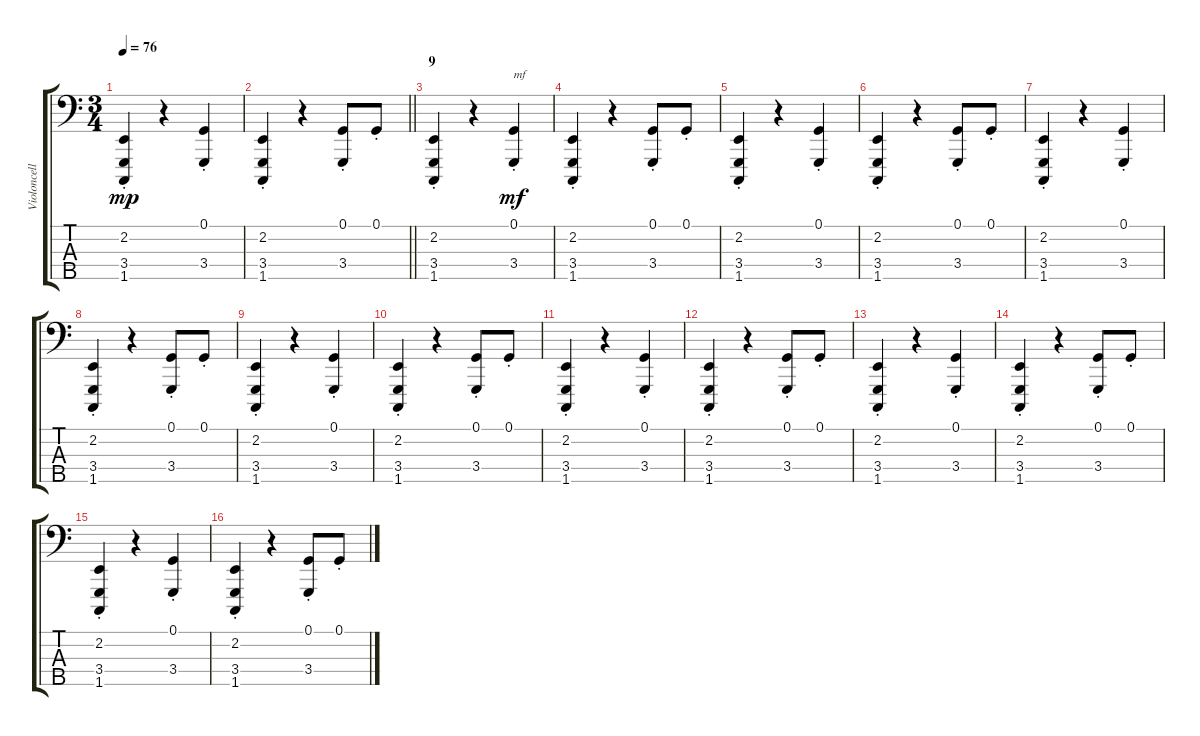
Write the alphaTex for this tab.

\track ("Violoncelles" "Violoncell") {instrument cello}
\staff {score tabs}
\tuning (G2 D2 A1 E1 B0) {hide}
\ts (3 4)
\tempo 76
\clef f4
\ks c
(2.2{st} 3.4{st} 1.5{st}).4{dy mp} r.4 (0.1{st} 3.4{st}).4 |
\barLineRight lightlight
(2.2{st} 3.4{st} 1.5{st}).4 r.4 (0.1{st} 3.4{st}).8 0.1{st}.8 |
\section ("" "9")
(2.2{st} 3.4{st} 1.5{st}).4 r.4 (0.1{st} 3.4{st}).4{txt "mf" dy mf} |
(2.2{st} 3.4{st} 1.5{st}).4 r.4 (0.1{st} 3.4{st}).8 0.1{st}.8 |
(2.2{st} 3.4{st} 1.5{st}).4 r.4 (0.1{st} 3.4{st}).4 |
(2.2{st} 3.4{st} 1.5{st}).4 r.4 (0.1{st} 3.4{st}).8 0.1{st}.8 |
(2.2{st} 3.4{st} 1.5{st}).4 r.4 (0.1{st} 3.4{st}).4 |
(2.2{st} 3.4{st} 1.5{st}).4 r.4 (0.1{st} 3.4{st}).8 0.1{st}.8 |
(2.2{st} 3.4{st} 1.5{st}).4 r.4 (0.1{st} 3.4{st}).4 |
(2.2{st} 3.4{st} 1.5{st}).4 r.4 (0.1{st} 3.4{st}).8 0.1{st}.8 |
(2.2{st} 3.4{st} 1.5{st}).4 r.4 (0.1{st} 3.4{st}).4 |
(2.2{st} 3.4{st} 1.5{st}).4 r.4 (0.1{st} 3.4{st}).8 0.1{st}.8 |
(2.2{st} 3.4{st} 1.5{st}).4 r.4 (0.1{st} 3.4{st}).4 |
(2.2{st} 3.4{st} 1.5{st}).4 r.4 (0.1{st} 3.4{st}).8 0.1{st}.8 |
(2.2{st} 3.4{st} 1.5{st}).4 r.4 (0.1{st} 3.4{st}).4 |
(2.2{st} 3.4{st} 1.5{st}).4 r.4 (0.1{st} 3.4{st}).8 0.1{st}.8
